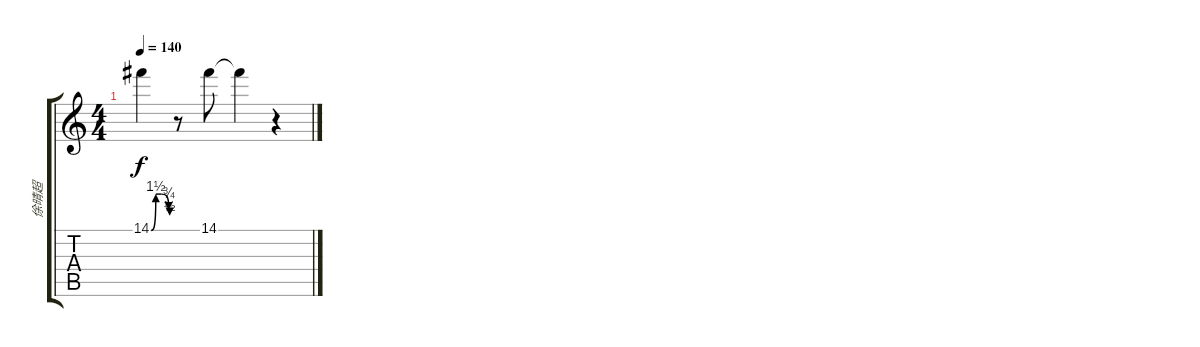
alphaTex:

\track ("俆晴超" "俆晴超") {instrument distortionguitar}
\staff {score tabs}
\tuning (E4 B3 G3 D3 A2 E2) {hide}
\ts (4 4)
\tempo 140
\clef g2
\ks c
14.1{be (custom 0 0 15 6 33 6 57 3 60 2)}.4{txt "" dy f} r.8 14.1.8 14.1{t}.4 r.4
